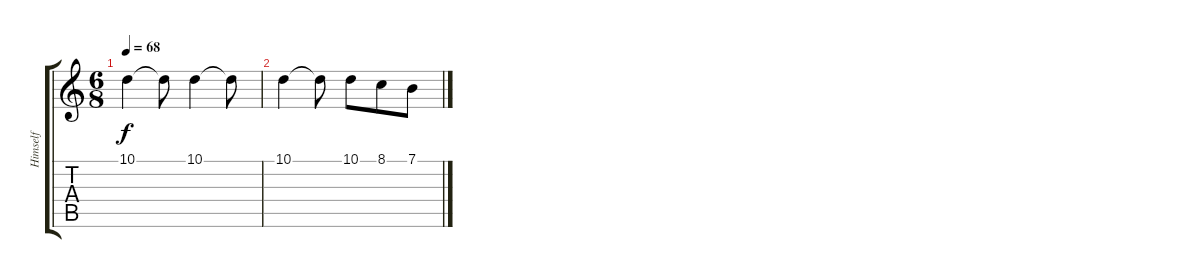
\track ("Himself" "Himself") {instrument lead1square}
\staff {score tabs}
\tuning (E4 B3 G3 D3 A2 E2) {hide}
\ts (6 8)
\tempo 68
\clef g2
\ks c
10.1.4{dy f} 10.1{t}.8 10.1.4 10.1{t}.8 |
10.1.4 10.1{t}.8 10.1.8 8.1.8 7.1.8
